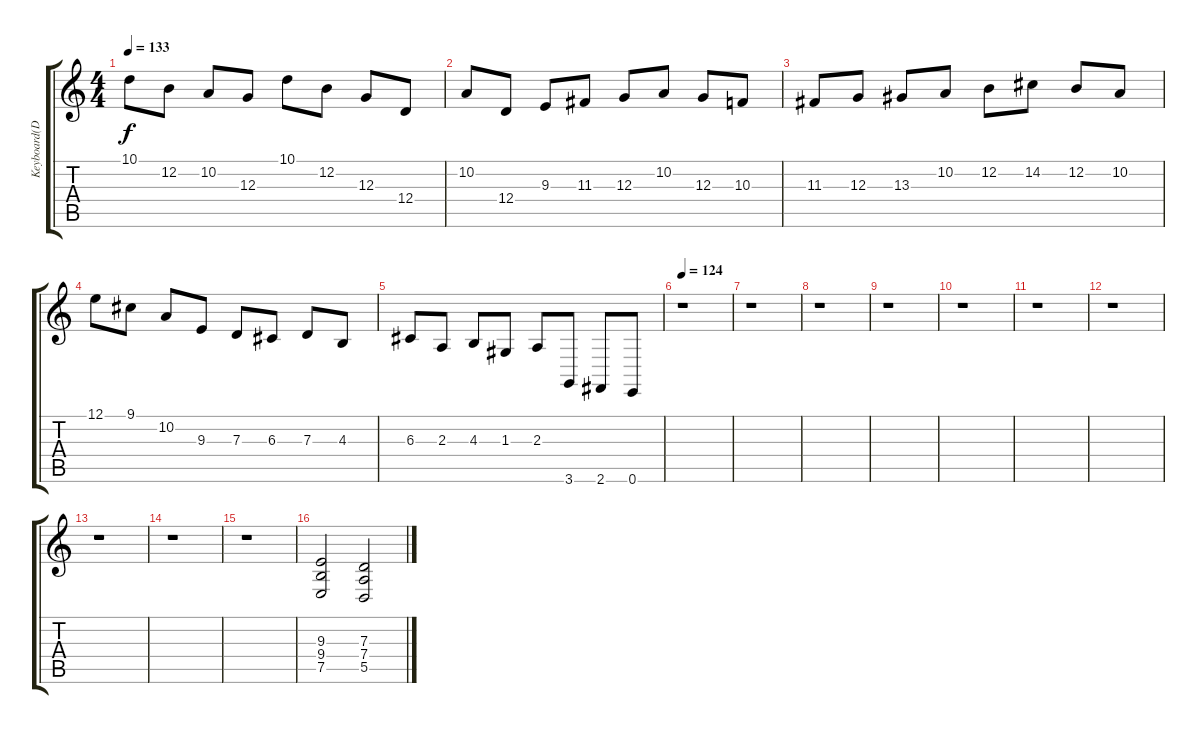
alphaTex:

\track ("Keyboard(Djakty)" "Keyboard(D") {instrument stringensemble1}
\staff {score tabs}
\tuning (E4 B3 G3 D3 A2 E2) {hide}
\ts (4 4)
\tempo 133
\clef g2
\ks c
10.1.8{dy f} 12.2.8 10.2.8 12.3.8 10.1.8 12.2.8 12.3.8 12.4.8 |
10.2.8 12.4.8 9.3.8 11.3.8 12.3.8 10.2.8 12.3.8 10.3.8 |
11.3.8 12.3.8 13.3.8 10.2.8 12.2.8 14.2.8 12.2.8 10.2.8 |
12.1.8 9.1.8 10.2.8 9.3.8 7.3.8 6.3.8 7.3.8 4.3.8 |
6.3.8 2.3.8 4.3.8 1.3.8 2.3.8 3.6.8 2.6.8 0.6.8 |
\tempo 124
r.1 |
r.1 |
r.1 |
r.1 |
r.1 |
r.1 |
r.1 |
r.1 |
r.1 |
r.1 |
(9.3 9.4 7.5).2 (7.3 7.4 5.5).2
